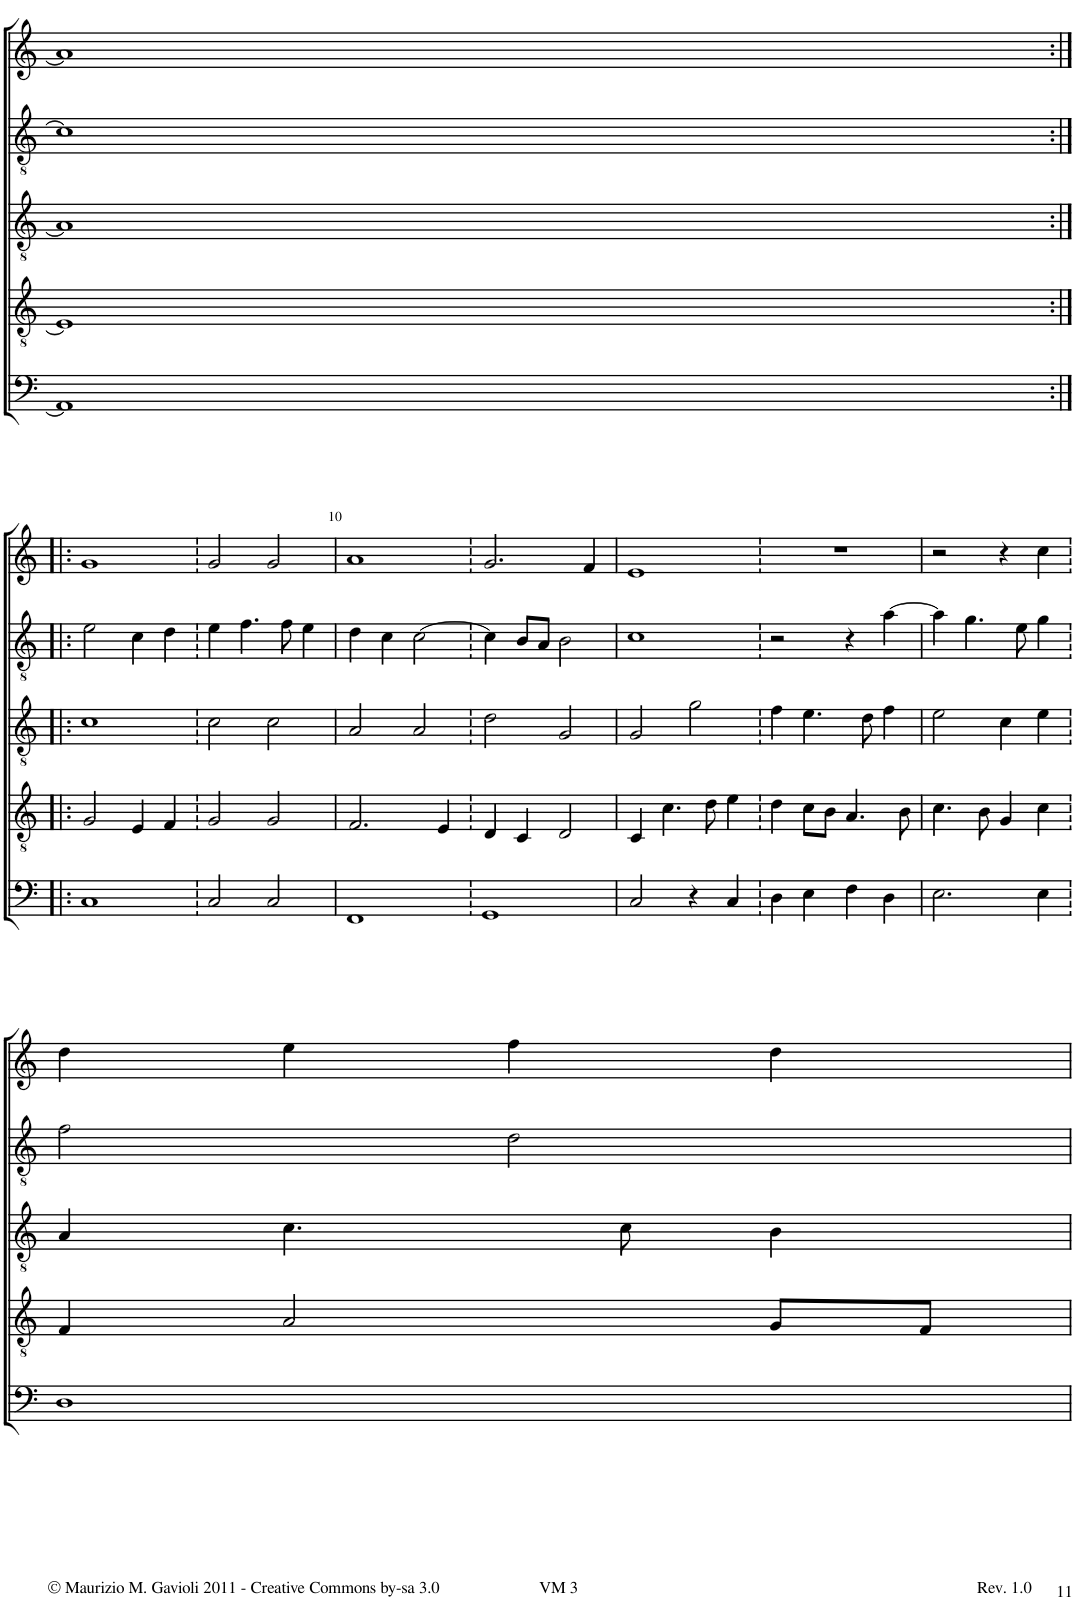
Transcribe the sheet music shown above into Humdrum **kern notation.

**kern	**kern	**kern	**kern	**kern
*part5	*part4	*part3	*part2	*part1
*staff5	*staff4	*staff3	*staff2	*staff1
*I"Bassus	*I"Quintus	*I"Tenor	*I"Altus	*I"Cantus
!!LO:PB:g=z
*clefF4	*clefGv2	*clefGv2	*clefGv2	*clefG2
*k[]	*k[]	*k[]	*k[]	*k[]
*M2/2	*M2/2	*M2/2	*M2/2	*M2/2
=8X32	=8X32	=8X32	=8X32	=8X32
1AA]	1E]	1A]	1c#]	1a]
!!LO:LB:g=z
=9:|!|:	=9:|!|:	=9:|!|:	=9:|!|:	=9:|!|:
1C	2G/	1c	2e\	1g
.	4E/	.	4c\	.
.	4F/	.	4d\	.
=9X33	=9X33	=9X33	=9X33	=9X33
2C/	2G/	2c\	4e\	2g/
.	.	.	4.f\	.
2C/	2G/	2c\	.	2g/
.	.	.	8f\	.
.	.	.	4e\	.
=10	=10	=10	=10	=10
1FF	2.F/	2A/	4d\	1a
.	.	.	4c\	.
.	.	2A/	[2c\	.
.	4E/	.	.	.
=10X34	=10X34	=10X34	=10X34	=10X34
1GG	4D/	2d\	4c\]	2.g/
.	4C/	.	8B/L	.
.	.	.	8A/J	.
.	2D/	2G/	2B\	.
.	.	.	.	4f/
=11	=11	=11	=11	=11
2C/	4C/	2G/	1c	1e
.	4.c\	.	.	.
4r	.	2g\	.	.
.	8d\	.	.	.
4C/	4e\	.	.	.
=11X35	=11X35	=11X35	=11X35	=11X35
4D\	4d\	4f\	2r	1r
4E\	8c\L	4.e\	.	.
.	8B\J	.	.	.
4F\	4.A/	.	4r	.
.	.	8d\	.	.
4D\	.	4f\	[4a\	.
.	8B\	.	.	.
=12	=12	=12	=12	=12
2.E\	4.c\	2e\	4a\]	2r
.	.	.	4.g\	.
.	8B\	.	.	.
.	4G/	4c\	.	4r
.	.	.	8e\	.
4E\	4c\	4e\	4g\	4cc\
!!LO:LB:g=z
=12X36	=12X36	=12X36	=12X36	=12X36
1D	4F/	4A/	2f\	4dd\
.	2A/	4.c\	.	4ee\
.	.	.	2d\	4ff\
.	.	8c\	.	.
.	8G/L	4B\	.	4dd\
.	8F/J	.	.	.
=	=	=	=	=
*-	*-	*-	*-	*-
